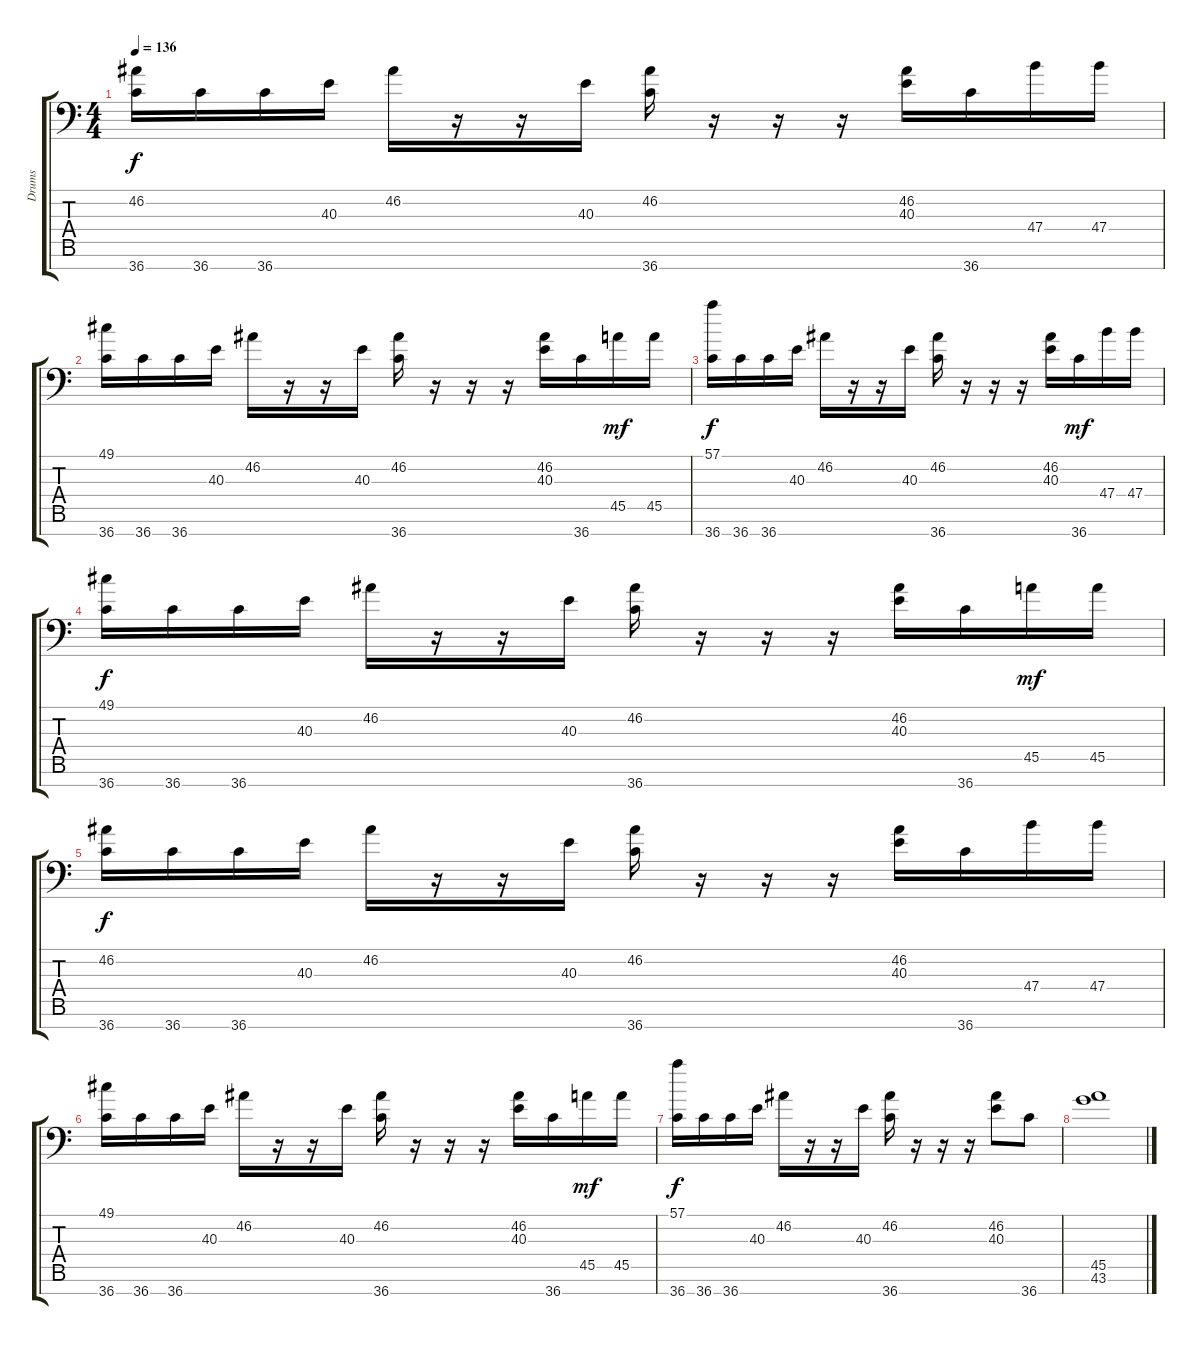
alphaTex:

\track ("Drums" "Drums") {instrument acousticgrandpiano}
\staff {score tabs}
\tuning (C-1 C-1 C-1 C-1 C-1 C-1 C-1) {hide}
\ts (4 4)
\tempo 136
\clef f4
\ks c
(46.2 36.7).16{dy f} 36.7.16 36.7.16 40.3.16 46.2.16 r.16 r.16 40.3.16 (46.2 36.7).16 r.16 r.16 r.16 (46.2 40.3).16 36.7.16 47.4.16 47.4.16 |
(49.1 36.7).16 36.7.16 36.7.16 40.3.16 46.2.16 r.16 r.16 40.3.16 (46.2 36.7).16 r.16 r.16 r.16 (46.2 40.3).16 36.7.16 45.5.16{dy mf} 45.5.16 |
(57.1 36.7).16{dy f} 36.7.16 36.7.16 40.3.16 46.2.16 r.16 r.16 40.3.16 (46.2 36.7).16 r.16 r.16 r.16 (46.2 40.3).16 36.7.16{dy mf} 47.4.16 47.4.16 |
(49.1 36.7).16{dy f} 36.7.16 36.7.16 40.3.16 46.2.16 r.16 r.16 40.3.16 (46.2 36.7).16 r.16 r.16 r.16 (46.2 40.3).16 36.7.16 45.5.16{dy mf} 45.5.16 |
(46.2 36.7).16{dy f} 36.7.16 36.7.16 40.3.16 46.2.16 r.16 r.16 40.3.16 (46.2 36.7).16 r.16 r.16 r.16 (46.2 40.3).16 36.7.16 47.4.16 47.4.16 |
(49.1 36.7).16 36.7.16 36.7.16 40.3.16 46.2.16 r.16 r.16 40.3.16 (46.2 36.7).16 r.16 r.16 r.16 (46.2 40.3).16 36.7.16 45.5.16{dy mf} 45.5.16 |
(57.1 36.7).16{dy f} 36.7.16 36.7.16 40.3.16 46.2.16 r.16 r.16 40.3.16 (46.2 36.7).16 r.16 r.16 r.16 (46.2 40.3).8 36.7.8 |
(45.5 43.6).1
